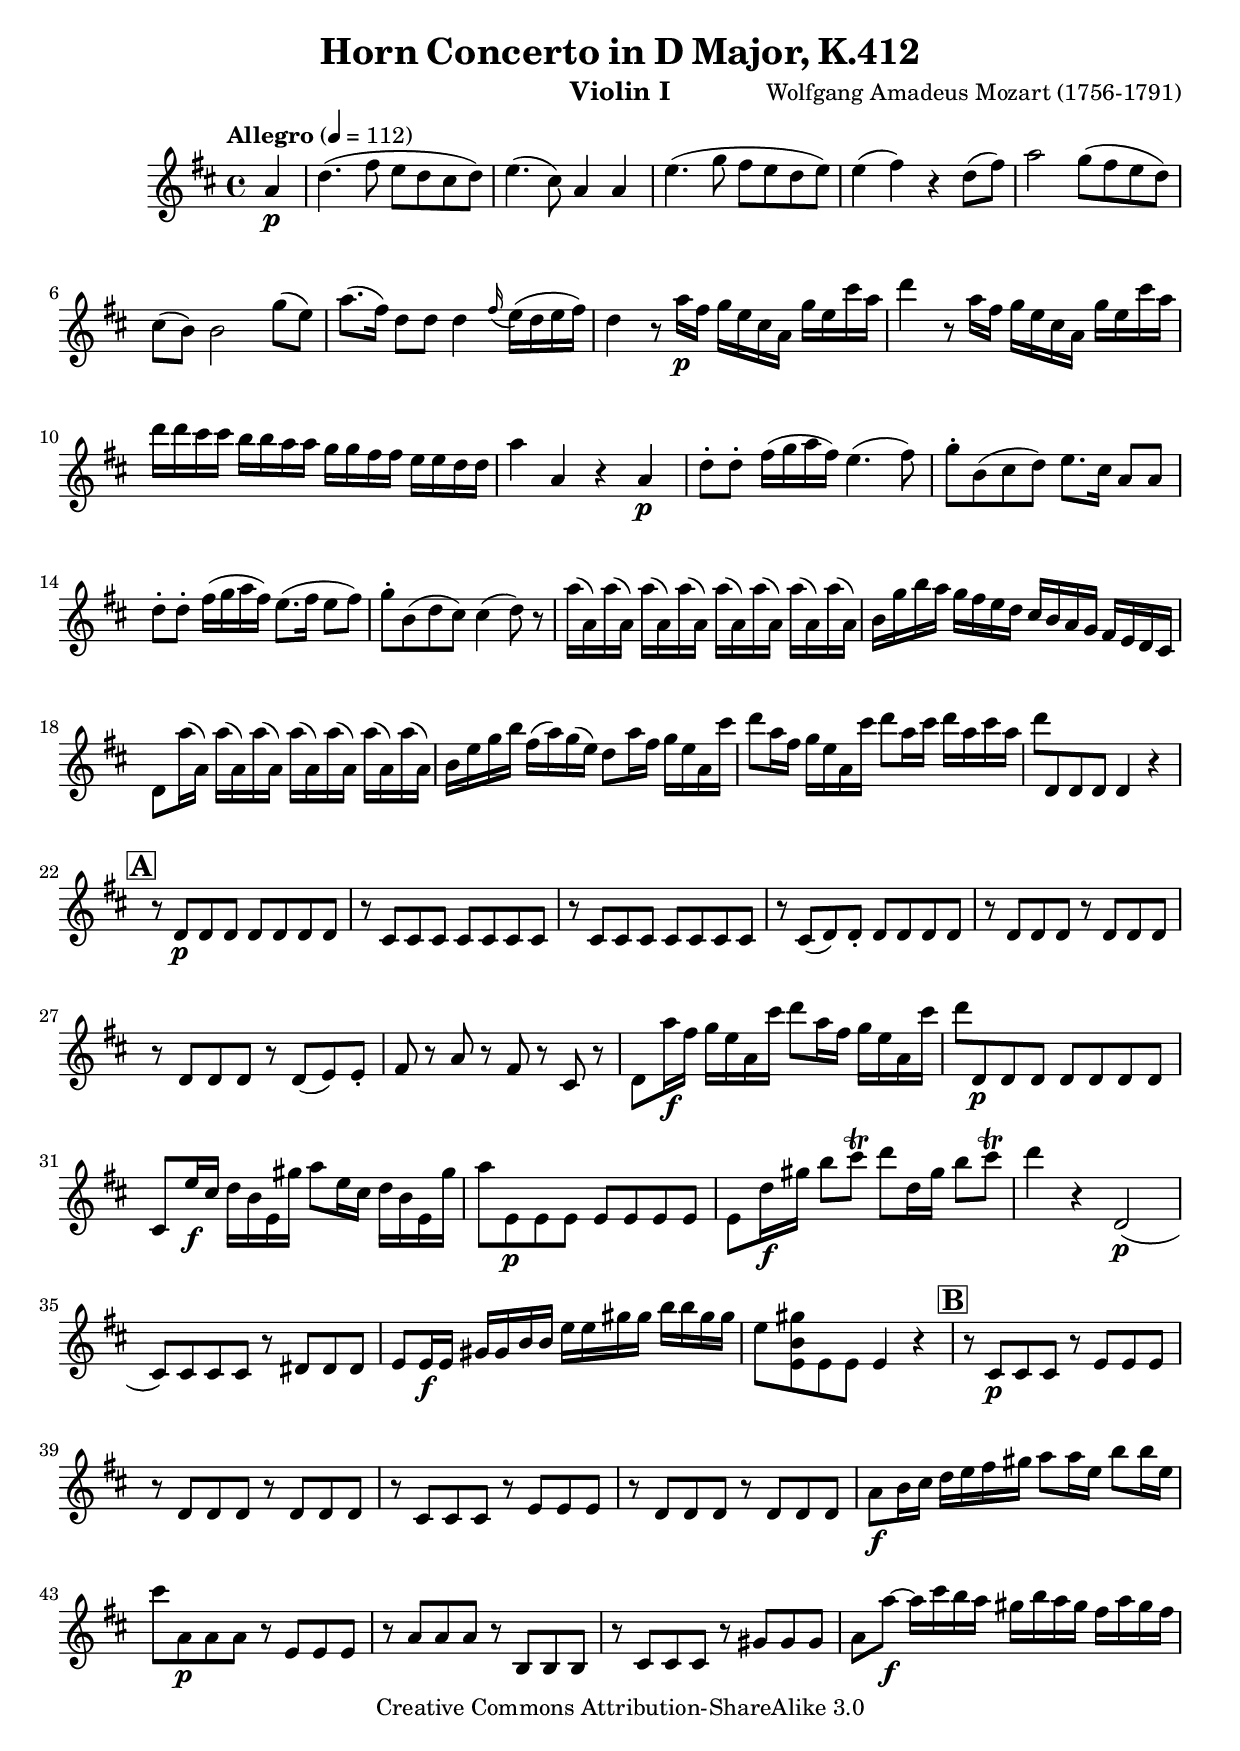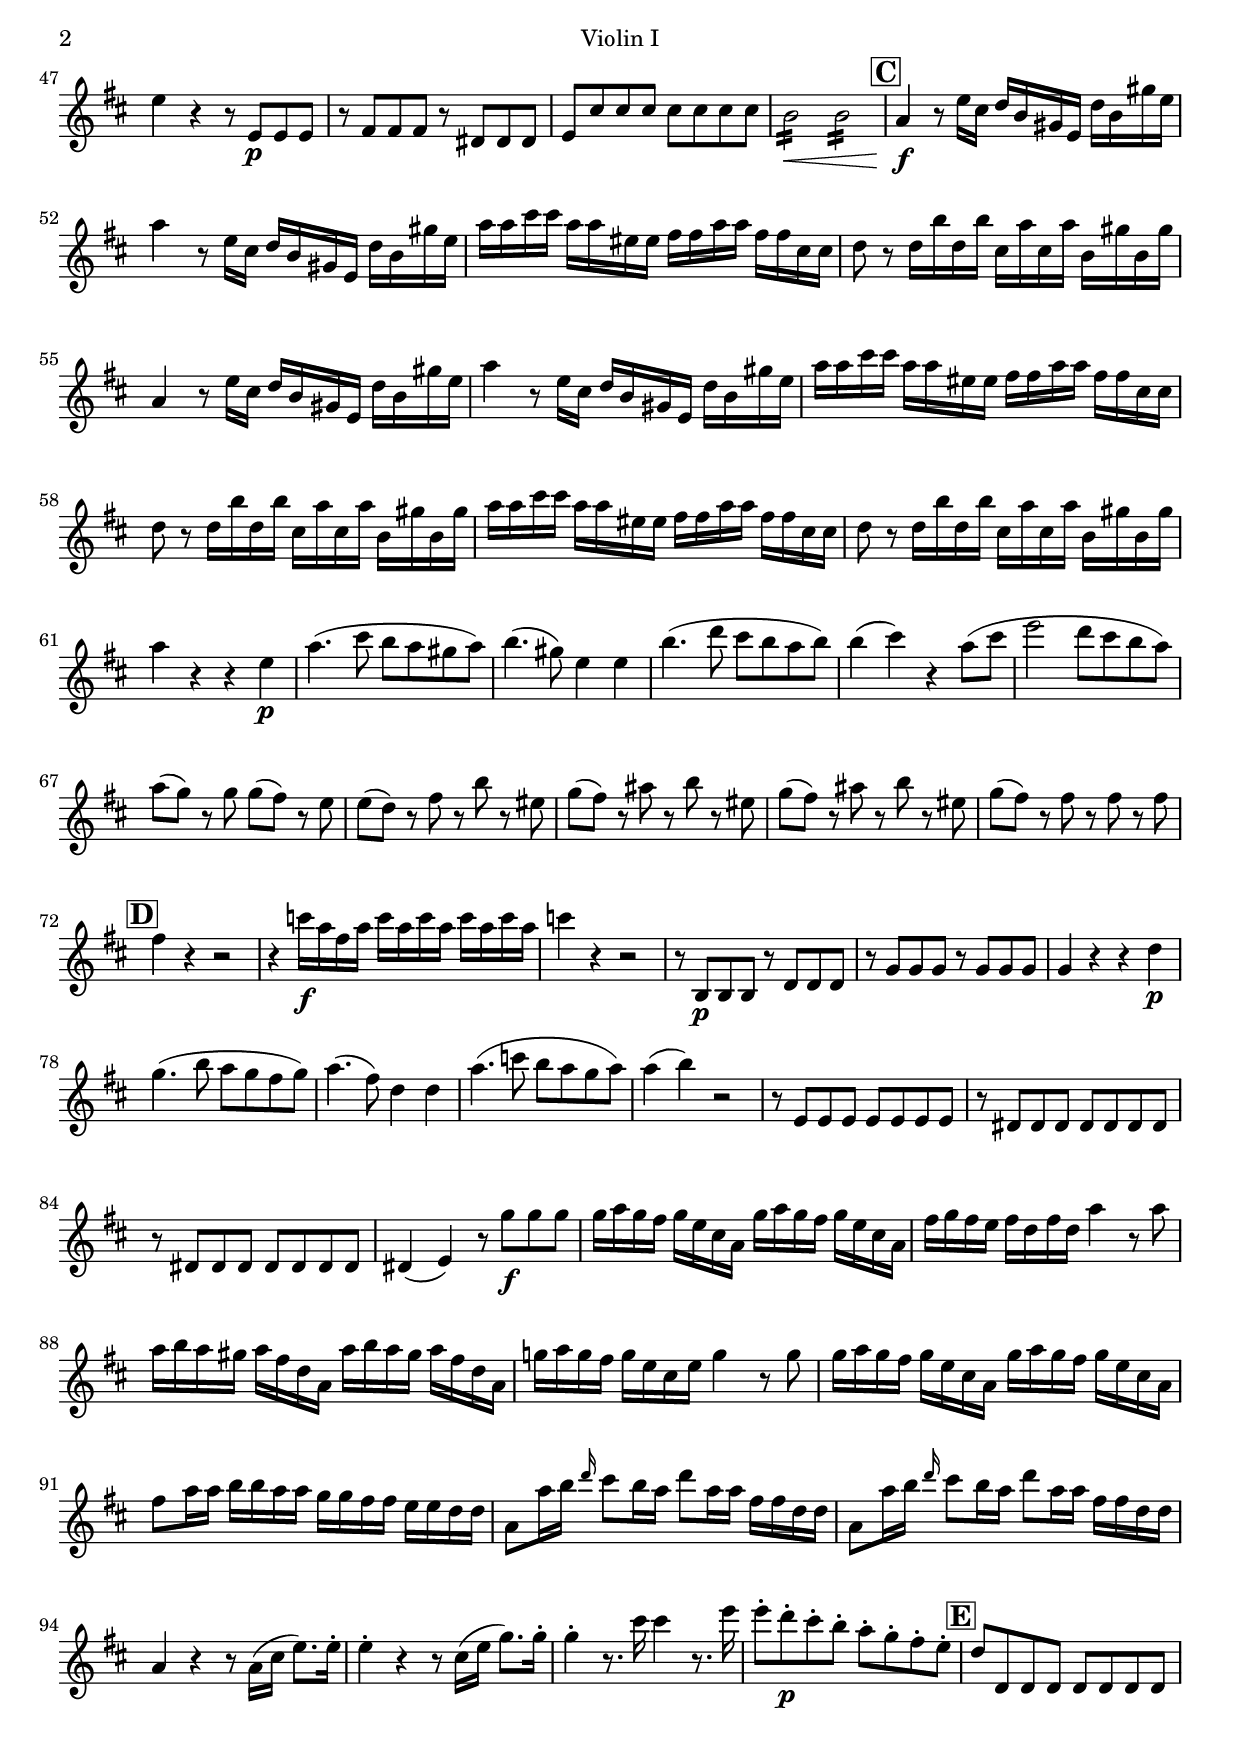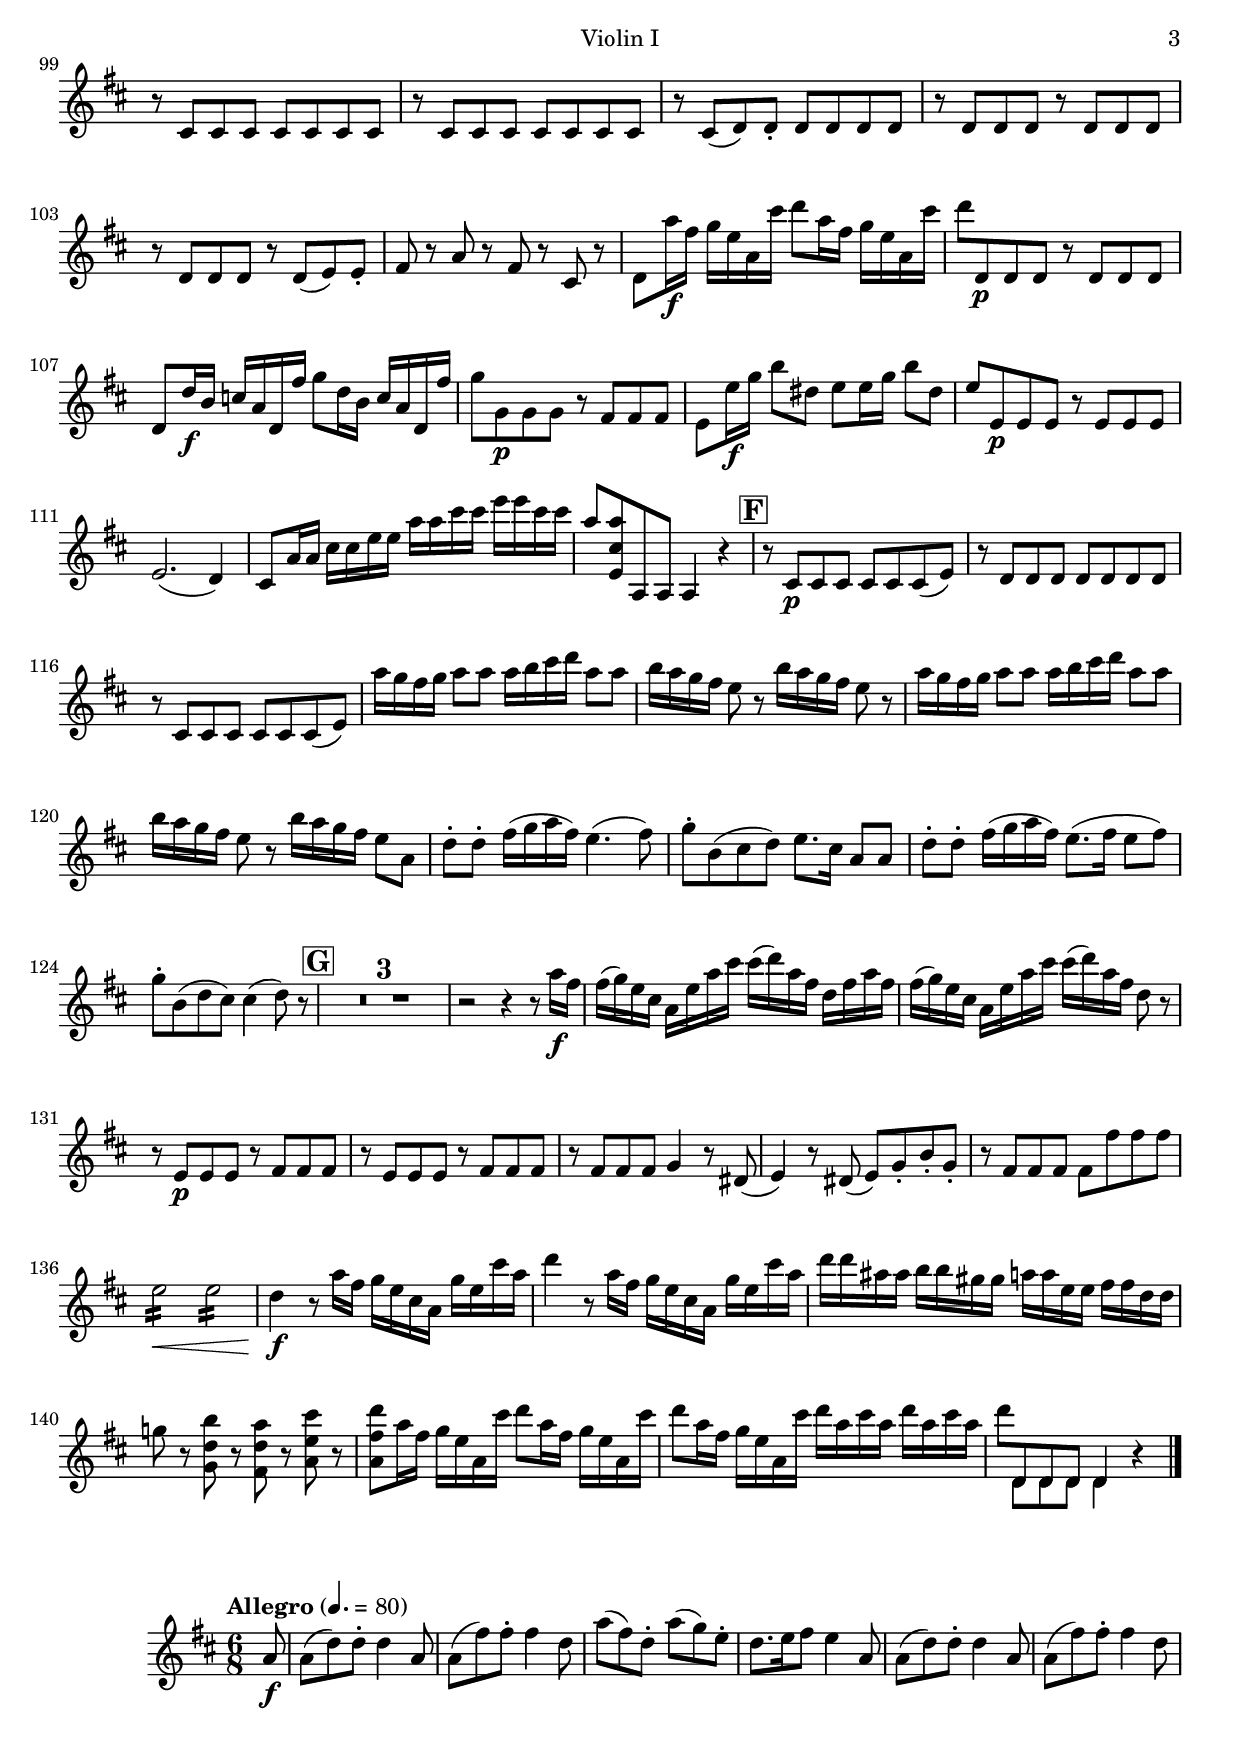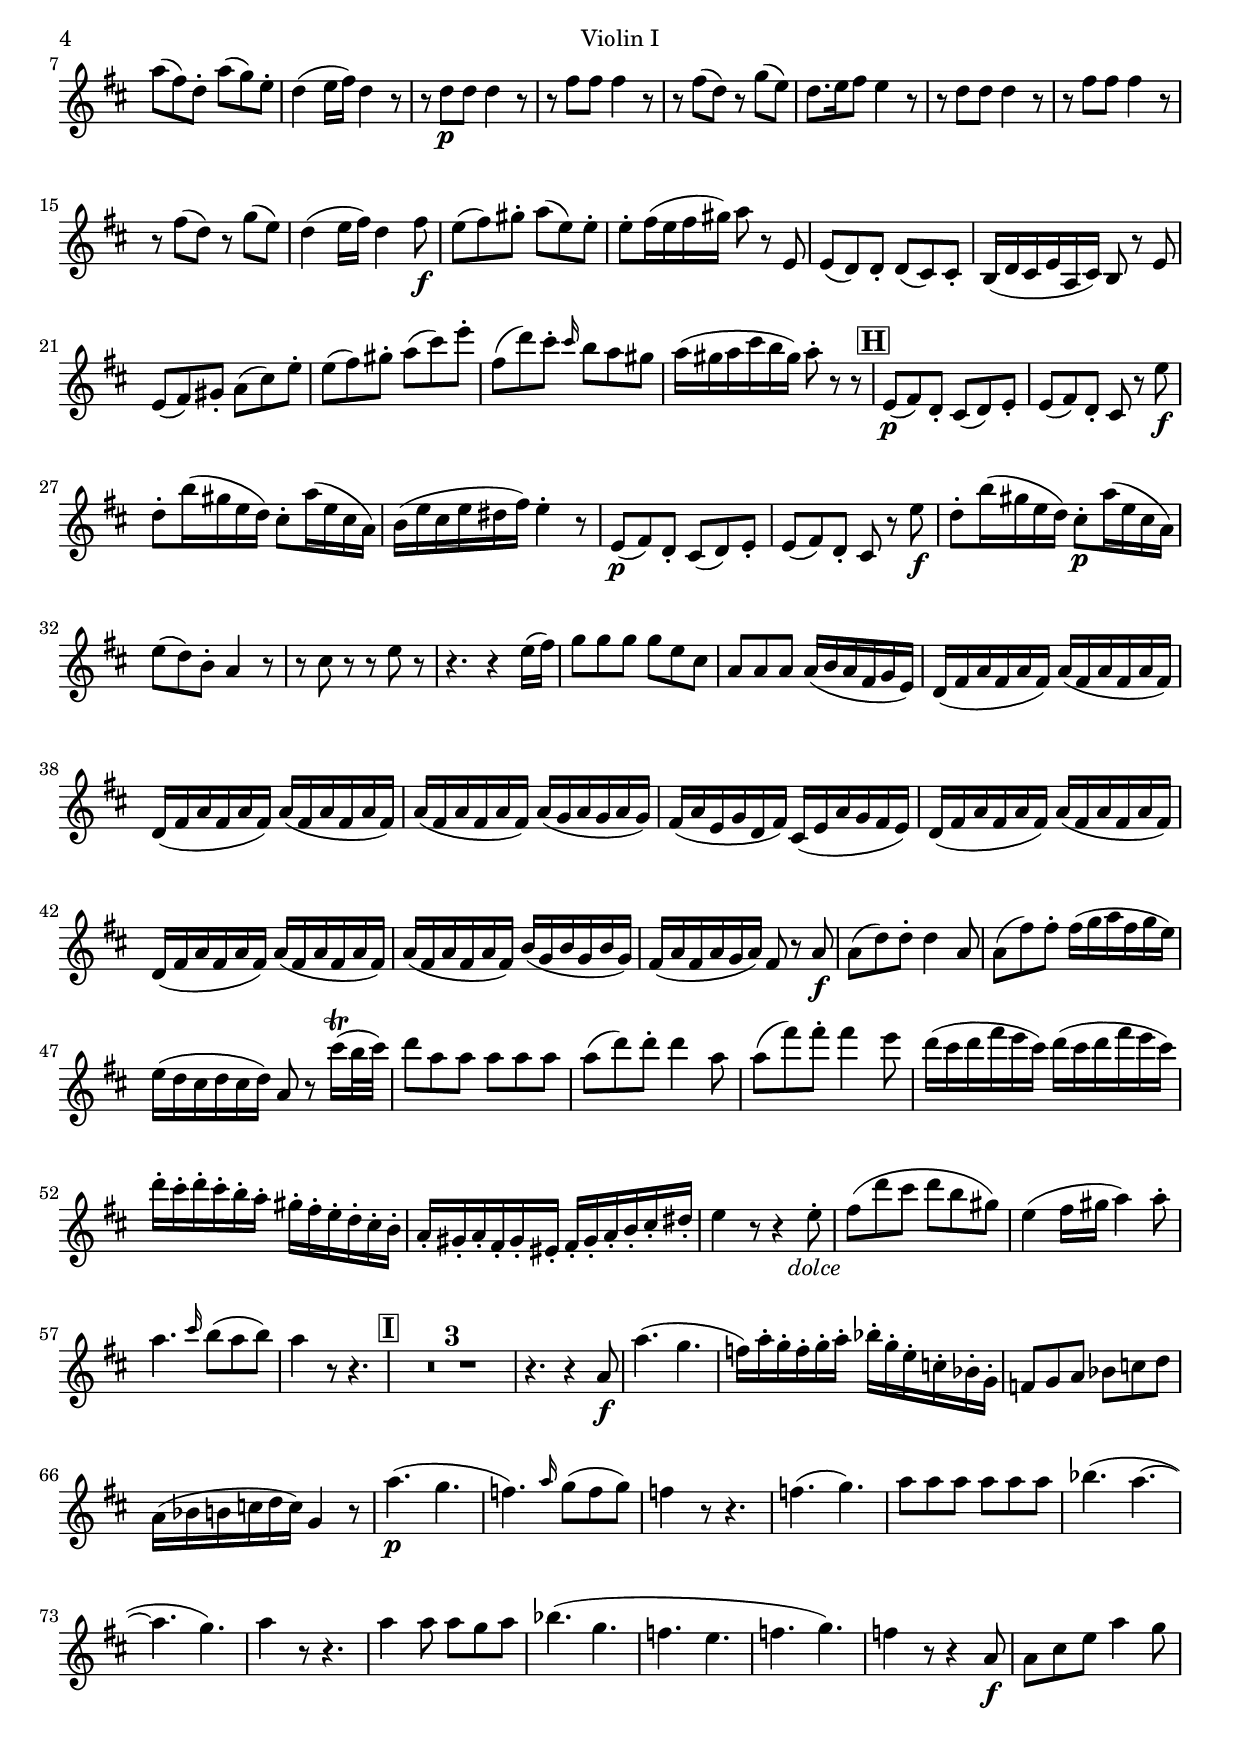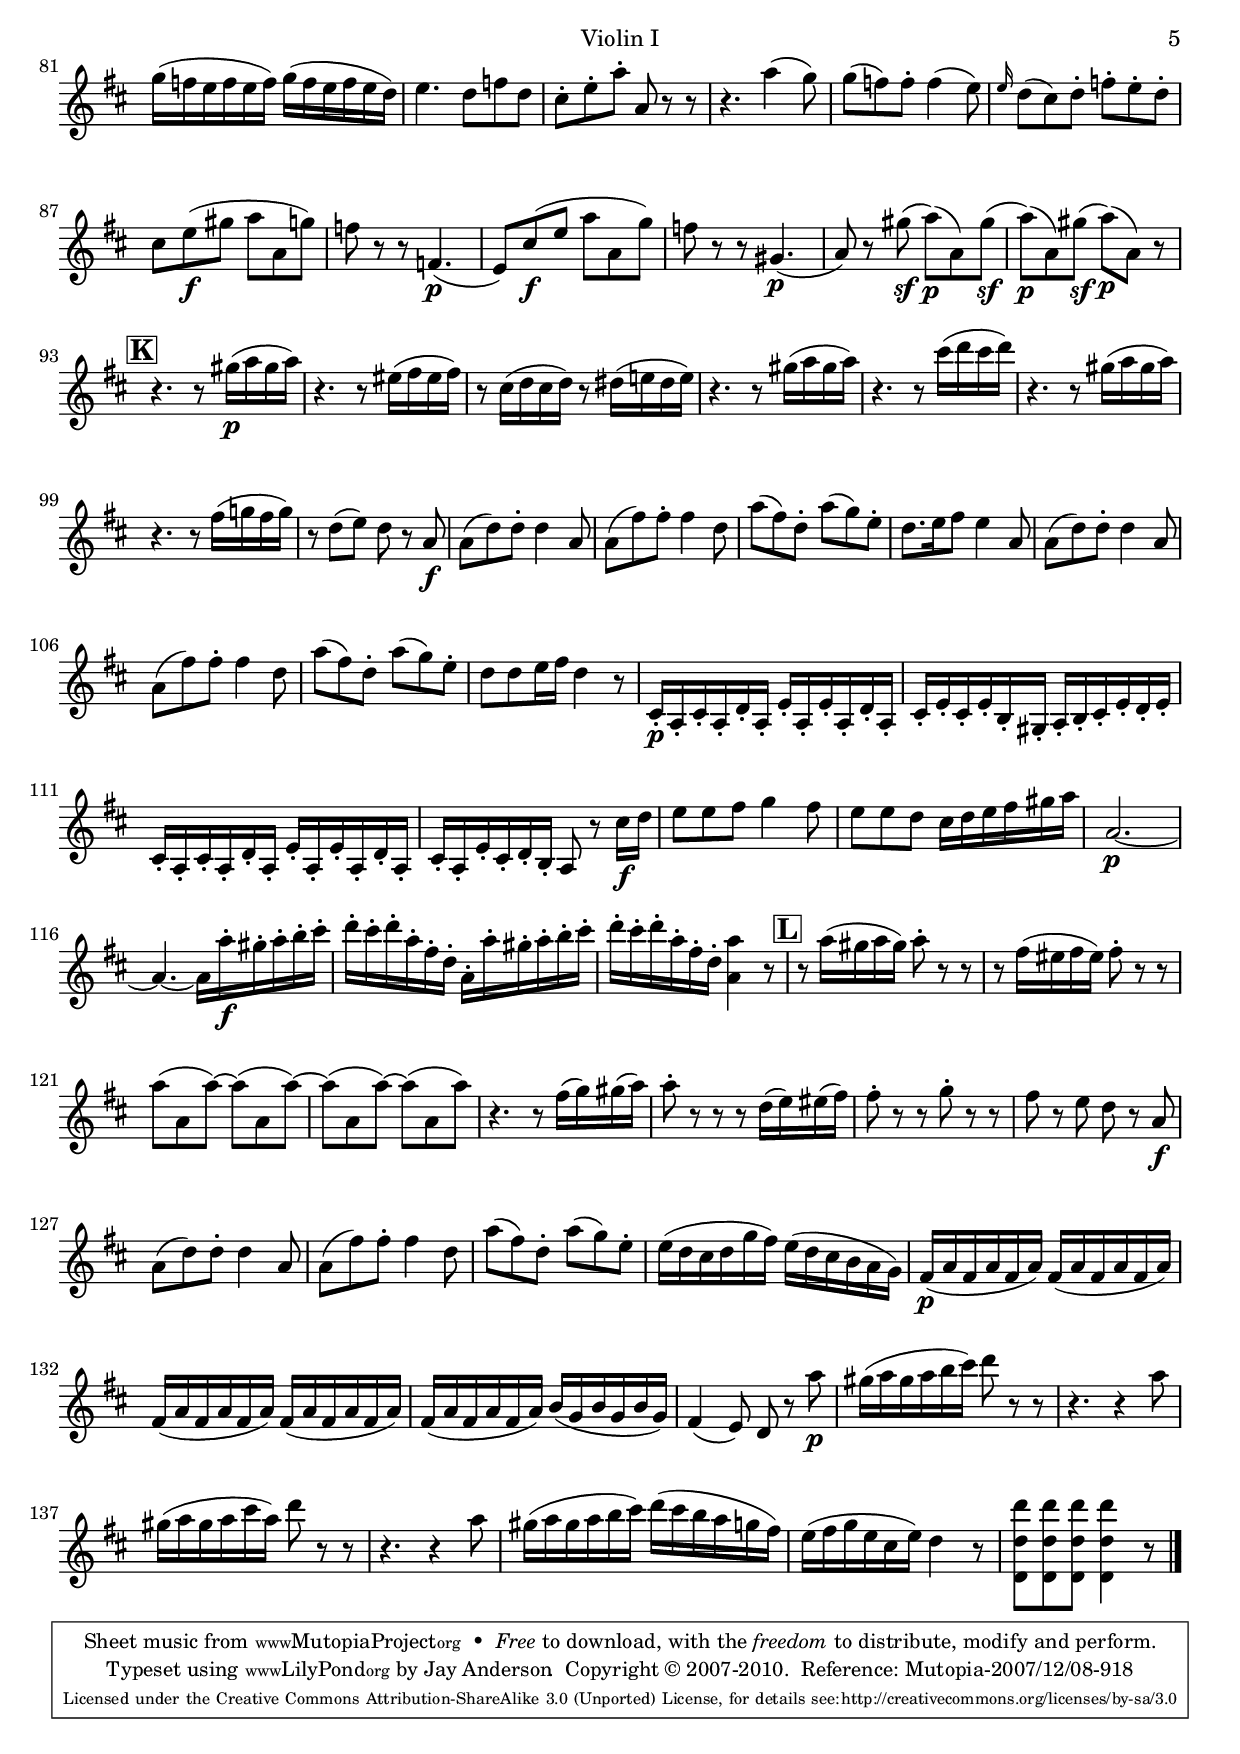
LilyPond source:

\version "2.13.10"

\include "defs.ily"
\version "2.13.10"

\include "defs.ily"

violinIMvtI = \relative c''
{
  \key d \major
  a4\p |
  d4.( fis8 e d cis d) |
  e4.( cis8) a4 a |
  e'4.( g8 fis e d e) |
  e4( fis) r d8( fis) |
  a2 g8( fis e d) |
  cis8( b) b2 g'8( e) |
  a8.( fis16) d8 d d4 \appoggiatura fis16 e16( d e fis) |
  d4 r8 a'16\p fis g e cis a g' e cis' a |
  d4 r8 a16 fis g e cis a g' e cis' a |
  d d cis cis b b a a g g fis fis e e d d |
  a'4 a, r a\p |
  d8-. d-. fis16( g a fis) e4.( fis8) |
  g8-. b,( cis d) e8. cis16 a8 a |
  d8-. d-. fis16( g a fis) e8.( fis16 e8 fis) |
  g8-. b,( d cis) cis4( d8) r |
  \repeat unfold 8 {a'16( a,)} |
  b g' b a g fis e d cis b a g fis e d cis |
  d8 \repeat unfold 7 {a''16( a,)} |
  b e g b fis( a) g( e) d8 a'16 fis g e a, cis' |
  d8 a16 fis g e a, cis' d8 a16 cis d a cis a |
  d8 d,, d d d4 r |
  r8 d\p d d d d d d |
  \repeat unfold 2
  {
    r8 cis cis cis cis cis cis cis |
  }
  r8 cis( d) d-. d d d d |
  \repeat unfold 3 {r8 d d d} r d( e) e-. |
  fis8 r a r fis r cis r |
  d a''16\f fis g e a, cis' d8 a16 fis g e a, cis' |
  d8 d,,8\p d d d d d d |
  cis8 e'16\f cis d b e, gis' a8 e16 cis d b e, gis' |
  a8 e,\p e e e e e e |
  e d'16\f gis b8 cis\trill d8 d,16 gis b8 cis\trill |
  d4 r d,,2(\p |
  cis8) cis cis cis r dis dis dis |
  e8 e16\f e gis gis b b e e gis gis b b gis gis |
  e8 <e, b' gis'> e e e4 r |
  r8 cis\p cis cis r e e e |
  r d d d r d d d |
  r8 cis cis cis r e e e |
  r d d d r d d d |
  a'\f b16 cis d e fis gis a8 a16 e b'8 b16 e, |
  cis'8 a,\p a a r e e e |
  r a a a r b, b b |
  r cis cis cis r gis' gis gis |
  a a'~\f a16 cis b a gis b a gis fis a gis fis |
  e4 r r8 e,\p e e |
  r fis fis fis r dis dis dis |
  e cis' cis cis cis cis cis cis |
  <<
    {\repeat tremolo 8 b16 \repeat tremolo 8 b16 |}
    {s1\<}
  >>
  a4\f r8 e'16 cis d b gis e d' b gis' e |
  a4 r8 e16 cis d b gis e d' b gis' e |
  a a cis cis a a eis eis fis fis a a fis fis cis cis |
  d8 r d16 b' d, b' cis, a' cis, a' b, gis' b, gis' |
  a,4 r8 e'16 cis d b gis e d' b gis' e |
  a4 r8 e16 cis d b gis e d' b gis' e |
  a a cis cis a a eis eis fis fis a a fis fis cis cis |
  d8 r d16 b' d, b' cis, a' cis, a' b, gis' b, gis' |
  a a cis cis a a eis eis fis fis a a fis fis cis cis |
  d8 r d16 b' d, b' cis, a' cis, a' b, gis' b, gis' |
  a4 r r e\p |
  a4.( cis8 b a gis a) |
  b4.( gis8) e4 e |
  b'4.( d8 cis b a b) |
  b4( cis) r a8( cis |
  e2 d8 cis b a) |
  a( g) r g g( fis) r e |
  e( d) r fis r b r eis, |
  \repeat unfold 2
  {
    g( fis) r ais r b r eis, |
  }
  g( fis) r fis r fis r fis |
  fis4 r r2 |
  r4 c'16\f a fis a \repeat unfold 4 {c a} |
  c4 r r2 |
  r8 b,,\p b b r d d d |
  r g g g r g g g |
  g4 r r d'\p |
  g4.( b8 a g fis g) |
  a4.( fis8) d4 d |
  a'4.( c8 b a g a) |
  a4( b) r2 |
  r8 e,, e e e e e e |
  \repeat unfold 2
  {
    r8 dis dis dis dis dis dis dis |
  }
  dis4( e) r8 g'\f g g |
  \repeat unfold 2 {g16 a g fis g e cis a} |
  fis' g fis e fis d fis d a'4 r8 a |
  \repeat unfold 2 {a16 b a gis a fis d a} |
  g' a g fis g e cis e g4 r8 g |
  \repeat unfold 2 {g16 a g fis g e cis a} |
  fis'8 a16 a b b a a g g fis fis e e d d |
  \repeat unfold 2
  {
    a8 a'16 b \grace d16 cis8 b16 a d8 a16 a fis fis d d |
  }
  a4 r r8 a16( cis e8.) e16-. |
  e4-. r r8 cis16( e g8.) g16-. |
  g4-. r8. cis16 cis4 r8. e16 |
  e8-. d-.\p cis-. b-. a-. g-. fis-. e-. |
  d8 d, d d d d d d |
  \repeat unfold 2
  {
    r8 cis cis cis cis cis cis cis |
  }
  r8 cis( d) d-. d d d d |
  \repeat unfold 3 {r8 d d d} r d( e) e-. |
  fis8 r a r fis r cis r |
  d a''16\f fis g e a, cis' d8 a16 fis g e a, cis' |
  d8 d,,8\p d d r d d d |
  d8 d'16\f b c a d, fis' g8 d16 b c a d, fis' |
  g8 g,\p g g r fis fis fis |
  e8 e'16\f g b8 dis, e e16 g b8 dis, |
  e8 e,\p e e r e e e |
  e2.( d4) |
  cis8 a'16 a cis cis e e a a cis cis e e cis cis |
  a8 <e, cis' a'> a, a a4 r |
  r8 cis\p \repeat unfold 4 cis cis( e) |
  r8 \repeat unfold 7 d |
  r8 \repeat unfold 5 cis cis( e) |
  a'16 g fis g a8 a a16 b cis d a8 a |
  \repeat unfold 2 {b16 a g fis e8 r} |
  a16 g fis g a8 a a16 b cis d a8 a |
  b16 a g fis e8 r b'16 a g fis e8 a, |
  d8-. d-. fis16( g a fis) e4.( fis8) |
  g8-. b,( cis d) e8. cis16 a8 a |
  d8-. d-. fis16( g a fis) e8.( fis16 e8 fis) |
  g8-. b,( d cis) cis4( d8) r |
  R1*3 |
  r2 r4 r8 a'16\f fis |
  fis( g) e cis a e' a cis cis( d) a fis d fis a fis |
  fis( g) e cis a e' a cis cis( d) a fis d8 r |
  r e,\p e e r fis fis fis |
  r e e e r fis fis fis |
  r fis fis fis g4 r8 dis( |
  e4) r8 dis( e) g-. b-. g-. |
  r fis fis fis fis fis' fis fis |
  <<
    {\repeat tremolo 8 e16 \repeat tremolo 8 e16 |}
    {s1\<}
  >>
  d4\f r8 a'16 fis g e cis a g' e cis' a |
  d4 r8 a16 fis g e cis a g' e cis' a |
  d d ais ais b b gis gis a a e e fis fis d d |
  g8 r <b d, g,> r <a d, fis,> r <cis e, a,> r |
  <d fis, a,> a16 fis g e a, cis' d8 a16 fis g e a, cis'
  d8 a16 fis g e a, cis' d a cis a d a cis a |
  << {d8 \voiceOne d,, d d d4} \new Voice {s8 \voiceTwo d d d d4} >> \oneVoice r4 |
}

violinIMvtII = \relative c''
{
  \key d \major
  a8\f
  a( d) d-. d4 a8 |
  a( fis') fis-. fis4 d8 |
  a'( fis) d-. a'( g) e-. |
  d8. e16 fis8 e4 a,8 |
  a( d) d-. d4 a8 |
  a( fis') fis-. fis4 d8 |
  a'( fis) d-. a'( g) e-. |
  d4( e16 fis) d4 r8 |
  r8 d\p d d4 r8 |
  r8 fis fis fis4 r8 |
  r8 fis( d) r g( e) |
  d8. e16 fis8 e4 r8 |
  r8 d d d4 r8 |
  r8 fis fis fis4 r8 |
  r8 fis( d) r g( e) |
  d4( e16 fis) d4 fis8\f |

  e( fis) gis-. a( e) e-. |
  e-. fis16( e fis gis) a8 r e, |
  e( d) d-. d( cis) cis-. |
  b16( d cis e a, cis) b8 r e |
  e( fis) gis-. a( cis) e-. |
  e( fis) gis-. a( cis) e-. |
  fis,( d') cis-. \grace cis16 b8 a gis |
  a16( gis a cis b gis) a8-. r r |

  e,8(\p fis) d-. cis( d) e-. |
  e( fis) d-. cis r e'\f |
  d-. b'16( gis e d) cis8-. a'16( e cis a) |
  b( e cis e dis fis) e4-. r8 |
  e,8(\p fis) d-. cis( d) e-. |
  e( fis) d-. cis r e'\f |
  d-. b'16( gis e d) cis8-.\p a'16( e cis a) |
  e'8( d) b-. a4 r8 |
  r cis r r e r |
  r4. r4 e16( fis) |
  g8 g g g e cis |
  a a a a16( b a fis g e) |
  \repeat unfold 2
  {
    <<
      {\repeat unfold 2 {s16*5( s16)} |}
      {d16 fis \repeat unfold 5 {a fis} |}
    >>
  }
  <<
    {\repeat unfold 2 {s16*5( s16)} |}
    {\repeat unfold 3 {a16 fis} \repeat unfold 3 {a16 g} |}
  >>
  <<
    {\repeat unfold 2 {s16*5( s16)} |}
    {fis16 a e g d fis cis e a g fis e |}
  >>
  \repeat unfold 2
  {
    <<
      {\repeat unfold 2 {s16*5( s16)} |}
      {d16 fis \repeat unfold 5 {a fis} |}
    >>
  }
  <<
    {\repeat unfold 2 {s16*5( s16)} |}
    {\repeat unfold 3 {a16 fis} \repeat unfold 3 {b16 g} |}
  >>
  fis16( a fis a g a) fis8 r a\f |

  a( d) d-. d4 a8 |
  a( fis') fis-. fis16( g a fis g e) |
  e16( d cis d cis d) a8 r cis'16(\trill b32 cis) |
  d8 a a a a a |
  a( d) d-. d4 a8 |
  a( fis') fis-. fis4 e8 |
  \repeat unfold 2 {d16( cis d fis e cis)} |
  <<
    {\repeat unfold 24 s16-. |}
    {
      d16 cis d cis b a gis fis e d cis b |
      a gis a fis gis eis fis gis a b cis dis |
    }
  >>
  e4 r8 r4 e8-.\dolce |
  fis( d' cis d b gis) |
  e4( fis16 gis a4) a8-. |
  a4. \grace cis16 b8( a b) |
  a4 r8 r4. |
  R2.*3 |
  r4. r4 a,8\f |
  a'4.( g | f16)
  <<
    {\repeat unfold 11 s16-. |}
    {a g f g a bes g e c bes g |}
  >>
  f8 g a bes c d |
  a16( bes b c d c) g4 r8 |

  a'4.(\p g |
  f) \grace a16 g8( f g) |
  f4 r8 r4. |
  f4.( g) |
  \repeat unfold 6 a8 |
  bes4.( a~ | a( g) |
  a4 r8 r4. |
  a4 a8 a g a |
  bes4.( g | f e | f g) |
  f4 r8 r4 a,8\f |
  a cis e a4 g8 |
  g16( f e f e f) g( f e f e d) |
  e4. d8 f d |
  cis-. e-. a-. a, r r |

  r4. a'4( g8) |
  g( f) f-. f4( e8) |
  \grace e16 d8( cis) d-. f-. e-. d-. |
  cis e(\f gis a a, g') |
  f r r f,4.(\p |
  e8) cis'(\f e a a, g') |
  f8 r r gis,4.(\p |
  a8) r gis'(\sf a)(\p a,) gis'(\sf |
  a)(\p a,) gis'(\sf a)(\p a,) r |
  r4. r8 gis'16(\p a gis a) |
  r4. r8 eis16( fis eis fis) |
  r8 cis16( d cis d) r8 dis16( e dis e) |
  r4. r8 gis16( a gis a) |
  r4. r8 cis16( d cis d) |
  r4. r8 gis,16( a gis a) |
  r4. r8 fis16( g fis g) |
  r8 d( e) d r a\f |
  a( d) d-. d4 a8 |
  a( fis') fis-. fis4 d8 |
  a'( fis) d-. a'( g) e-. |
  d8. e16 fis8 e4 a,8 |
  a( d) d-. d4 a8 |
  a( fis') fis-. fis4 d8 |
  a'( fis) d-. a'( g) e-. |
  d d e16 fis d4 r8 |
  <<
    {\repeat unfold 42 s16-.}
    {
      cis,16\p a cis a d a e' a, e' a, d a |
      cis e cis e b gis a b cis e d e |
      cis a cis a d a e' a, e' a, d a |
      cis a e' cis d b
    }
  >> a8 r cis'16\f d |
  e8 e fis g4 fis8 |
  e e d cis16 d e fis gis a |
  a,2.~\p |
  a4.~ a16
  <<
    {\repeat unfold 23 s16-.}
    {
      a'16\f gis a b cis |
      d cis d a fis d a a' gis a b cis |
      d cis d a fis d
    }
  >> <a' a,>4 r8 |
  r8 a16( gis a gis) a8-. r r |
  r8 fis16( eis fis eis) fis8-. r r |
  a8( a, a'~) a( a, a'~)  |
  a8( a, a'~) a( a, a')  |
  r4. r8 fis16( g) gis( a) |
  a8-. r r r d,16( e) eis( fis) |
  fis8-. r r g-. r r |
  fis r e d r a\f |
  a( d) d-. d4 a8 |
  a( fis') fis-. fis4 d8 |
  a'( fis) d-. a'( g) e-. |
  <<
    {\repeat unfold 8 {s16*5( s16)} }
    {
      e16 d cis d g fis e d cis b a g |
      fis16\p a \repeat unfold 14 {fis a} \repeat unfold 3 {b g} |
    }
  >>
  fis4( e8) d r a''\p |
  gis16( a gis a b cis) d8 r r |
  r4. r4 a8 |
  gis16( a gis a cis a) d8 r r |
  r4. r4 a8 |
  gis16( a gis a b cis) d( cis b a g fis) |
  e( fis g e cis e) d4 r8 |
  \repeat unfold 3 <d, d' d'>8 <d d' d'>4 r8
}



instrument = "Violin I"

\book
{
  \include "header.ily"
  \score
  {
    \new Staff
    {
      << \violinIMvtI \outlineMvtI >>
    }
  }
  \score
  {
    \new Staff
    {
      << \violinIMvtII \outlineMvtII >>
    }
  }
}

